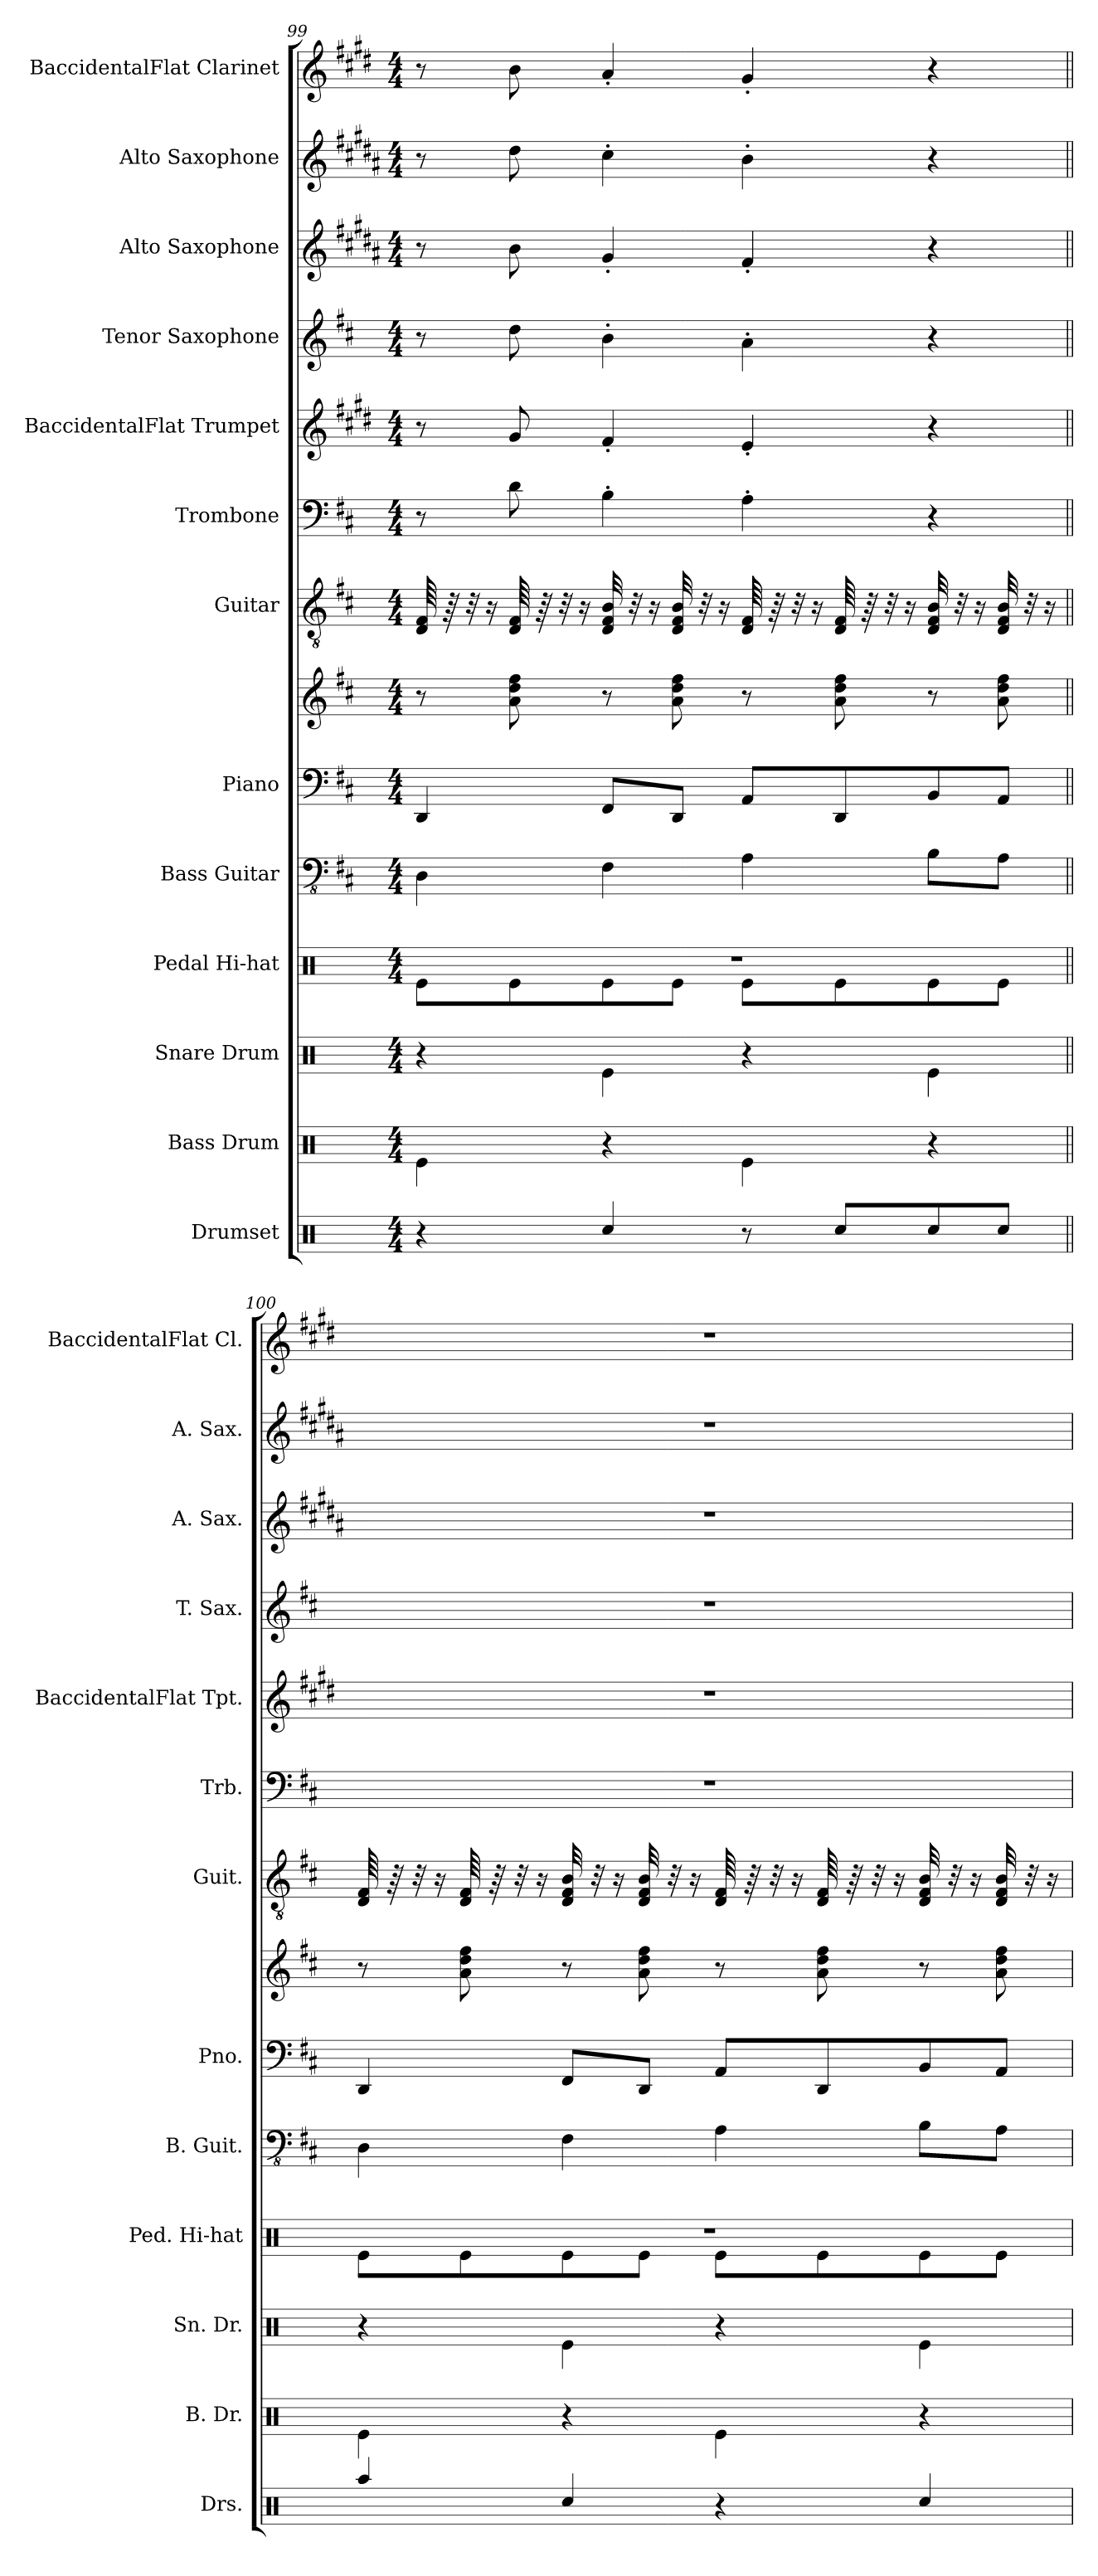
**kern	**kern	**kern	**kern	**kern	**kern	**kern	**kern	**kern	**kern	**kern	**kern	**kern	**kern
*part13	*part12	*part11	*part10	*part9	*part8	*part8	*part7	*part6	*part5	*part4	*part3	*part2	*part1
*staff14	*staff13	*staff12	*staff11	*staff10	*staff9	*staff8	*staff7	*staff6	*staff5	*staff4	*staff3	*staff2	*staff1
*I"Drumset	*I"Bass Drum	*I"Snare Drum	*I"Pedal Hi-hat	*I"Bass Guitar	*I"Piano	*	*I"Guitar	*I"Trombone	*I"BaccidentalFlat Trumpet	*I"Tenor Saxophone	*I"Alto Saxophone	*I"Alto Saxophone	*I"BaccidentalFlat Clarinet
*I'Drs.	*I'B. Dr.	*I'Sn. Dr.	*I'Ped. Hi-hat	*I'B. Guit.	*I'Pno.	*	*I'Guit.	*I'Trb.	*I'BaccidentalFlat Tpt.	*I'T. Sax.	*I'A. Sax.	*I'A. Sax.	*I'BaccidentalFlat Cl.
!!LO:PB:g=z
*clefX	*clefX	*clefX	*clefX	*clefFv4	*clefF4	*clefG2	*clefGv2	*clefF4	*clefG2	*clefG2	*clefG2	*clefG2	*clefG2
*	*	*	*	*	*	*	*	*	*ITrd1c2	*ITrd8c14	*ITrd5c9	*ITrd5c9	*ITrd1c2
*k[]	*k[]	*k[]	*k[]	*k[f#c#]	*k[f#c#]	*k[f#c#]	*k[f#c#]	*k[f#c#]	*k[f#c#]	*k[f#c#]	*k[f#c#]	*k[f#c#]	*k[f#c#]
*M4/4	*M4/4	*M4/4	*M4/4	*M4/4	*M4/4	*M4/4	*M4/4	*M4/4	*M4/4	*M4/4	*M4/4	*M4/4	*M4/4
=99	=99	=99	=99	=99	=99	=99	=99	=99	=99	=99	=99	=99	=99
*	*	*	*^	*	*	*	*	*	*	*	*	*	*
4r	4Re\	4r	1r	8Re\L	4DD\	4DD/	8r	64D/ 64F#/	8r	8r	8r	8r	8r	8r
.	.	.	.	.	.	.	.	64r	.	.	.	.	.	.
.	.	.	.	.	.	.	.	32r	.	.	.	.	.	.
.	.	.	.	.	.	.	.	16r	.	.	.	.	.	.
.	.	.	.	8Re\	.	.	8a\ 8dd\ 8ff#\	64D/ 64F#/	8d\	8f#/	8d\	8d\	8f#\	8a\
.	.	.	.	.	.	.	.	64r	.	.	.	.	.	.
.	.	.	.	.	.	.	.	32r	.	.	.	.	.	.
.	.	.	.	.	.	.	.	16r	.	.	.	.	.	.
4Rcc/	4r	4Re\	.	8Re\	4FF#\	8FF#/L	8r	32D/ 32F#/ 32B/	4B'\	4e'/	4B'\	4B'/	4e'\	4g'/
.	.	.	.	.	.	.	.	32r	.	.	.	.	.	.
.	.	.	.	.	.	.	.	16r	.	.	.	.	.	.
.	.	.	.	8Re\J	.	8DD/J	8a\ 8dd\ 8ff#\	32D/ 32F#/ 32B/	.	.	.	.	.	.
.	.	.	.	.	.	.	.	32r	.	.	.	.	.	.
.	.	.	.	.	.	.	.	16r	.	.	.	.	.	.
8r	4Re\	4r	.	8Re\L	4AA\	8AA/L	8r	64D/ 64F#/	4A'\	4d'/	4A'\	4A'/	4d'\	4f#'/
.	.	.	.	.	.	.	.	64r	.	.	.	.	.	.
.	.	.	.	.	.	.	.	32r	.	.	.	.	.	.
.	.	.	.	.	.	.	.	16r	.	.	.	.	.	.
8Rcc/L	.	.	.	8Re\	.	8DD/	8a\ 8dd\ 8ff#\	64D/ 64F#/	.	.	.	.	.	.
.	.	.	.	.	.	.	.	64r	.	.	.	.	.	.
.	.	.	.	.	.	.	.	32r	.	.	.	.	.	.
.	.	.	.	.	.	.	.	16r	.	.	.	.	.	.
8Rcc/	4r	4Re\	.	8Re\	8BB\L	8BB/	8r	32D/ 32F#/ 32B/	4r	4r	4r	4r	4r	4r
.	.	.	.	.	.	.	.	32r	.	.	.	.	.	.
.	.	.	.	.	.	.	.	16r	.	.	.	.	.	.
8Rcc/J	.	.	.	8Re\J	8AA\J	8AA/J	8a\ 8dd\ 8ff#\	32D/ 32F#/ 32B/	.	.	.	.	.	.
.	.	.	.	.	.	.	.	32r	.	.	.	.	.	.
.	.	.	.	.	.	.	.	16r	.	.	.	.	.	.
!!LO:PB:g=z
=100||	=100||	=100||	=100||	=100||	=100||	=100||	=100||	=100||	=100||	=100||	=100||	=100||	=100||	=100||
4Raa/	4Re\	4r	1r	8Re\L	4DD\	4DD/	8r	64D/ 64F#/	1r	1r	1r	1r	1r	1r
.	.	.	.	.	.	.	.	64r	.	.	.	.	.	.
.	.	.	.	.	.	.	.	32r	.	.	.	.	.	.
.	.	.	.	.	.	.	.	16r	.	.	.	.	.	.
.	.	.	.	8Re\	.	.	8a\ 8dd\ 8ff#\	64D/ 64F#/	.	.	.	.	.	.
.	.	.	.	.	.	.	.	64r	.	.	.	.	.	.
.	.	.	.	.	.	.	.	32r	.	.	.	.	.	.
.	.	.	.	.	.	.	.	16r	.	.	.	.	.	.
4Rcc/	4r	4Re\	.	8Re\	4FF#\	8FF#/L	8r	32D/ 32F#/ 32B/	.	.	.	.	.	.
.	.	.	.	.	.	.	.	32r	.	.	.	.	.	.
.	.	.	.	.	.	.	.	16r	.	.	.	.	.	.
.	.	.	.	8Re\J	.	8DD/J	8a\ 8dd\ 8ff#\	32D/ 32F#/ 32B/	.	.	.	.	.	.
.	.	.	.	.	.	.	.	32r	.	.	.	.	.	.
.	.	.	.	.	.	.	.	16r	.	.	.	.	.	.
4r	4Re\	4r	.	8Re\L	4AA\	8AA/L	8r	64D/ 64F#/	.	.	.	.	.	.
.	.	.	.	.	.	.	.	64r	.	.	.	.	.	.
.	.	.	.	.	.	.	.	32r	.	.	.	.	.	.
.	.	.	.	.	.	.	.	16r	.	.	.	.	.	.
.	.	.	.	8Re\	.	8DD/	8a\ 8dd\ 8ff#\	64D/ 64F#/	.	.	.	.	.	.
.	.	.	.	.	.	.	.	64r	.	.	.	.	.	.
.	.	.	.	.	.	.	.	32r	.	.	.	.	.	.
.	.	.	.	.	.	.	.	16r	.	.	.	.	.	.
4Rcc/	4r	4Re\	.	8Re\	8BB\L	8BB/	8r	32D/ 32F#/ 32B/	.	.	.	.	.	.
.	.	.	.	.	.	.	.	32r	.	.	.	.	.	.
.	.	.	.	.	.	.	.	16r	.	.	.	.	.	.
.	.	.	.	8Re\J	8AA\J	8AA/J	8a\ 8dd\ 8ff#\	32D/ 32F#/ 32B/	.	.	.	.	.	.
.	.	.	.	.	.	.	.	32r	.	.	.	.	.	.
.	.	.	.	.	.	.	.	16r	.	.	.	.	.	.
*	*	*	*v	*v	*	*	*	*	*	*	*	*	*	*
=	=	=	=	=	=	=	=	=	=	=	=	=	=
*-	*-	*-	*-	*-	*-	*-	*-	*-	*-	*-	*-	*-	*-
